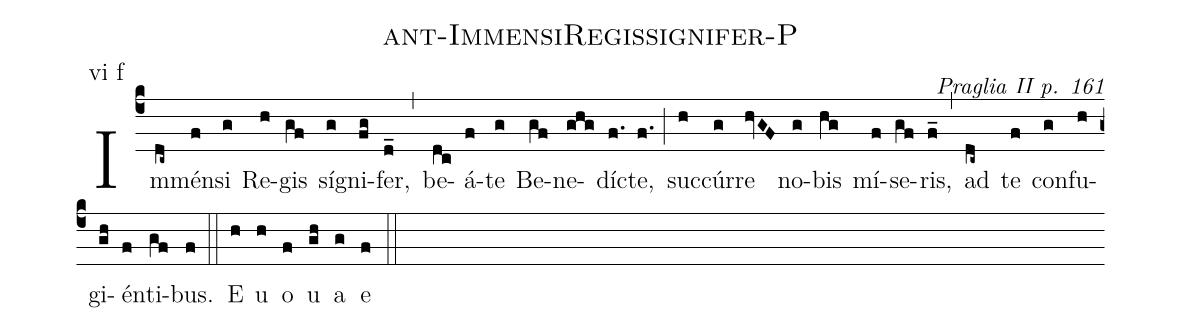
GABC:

name: ant-ImmensiRegissignifer-P;
commentary: Praglia II p. 161;
annotation: vi f;
%%
(c4) Im(dc~)mén(f)si(g) Re(h)gis(gf) sí(g)gni(fg)fer,(d_) (,) be(dc)á(f)te(g) Be(gf)ne(ghg)díc(f.)te,(f.) (;) suc(h)cúr(g)re(hvGF) no(g)bis(hg) mí(f)se(gf)ris,(f_) (,) ad(dc~) te(f) con(g)fu(h)gi(gh)én(f)ti(gf)bus.(f) (::) E(h) u(h) o(f) u(gh) a(g) e(f) (::)
